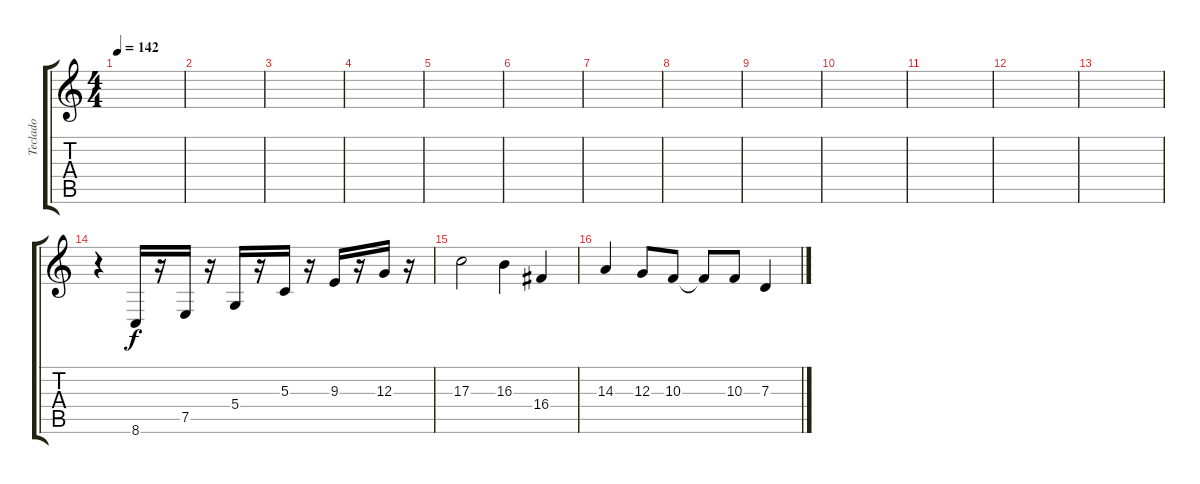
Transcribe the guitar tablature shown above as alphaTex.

\track ("Teclado" "Teclado") {instrument choiraahs}
\staff {score tabs}
\tuning (E4 B3 G3 D3 A2 E2) {hide}
\ts (4 4)
\tempo 142
\clef g2
\ks c
|
|
|
|
|
|
|
|
|
|
|
|
|
r.4{volume 11 instrument contrabass} 8.6.16 r.16 7.5.16 r.16 5.4.16 r.16 5.3.16 r.16 9.3.16 r.16 12.3.16 r.16 |
17.3.2 16.3.4 16.4.4 |
14.3.4 12.3.8 10.3.8 10.3{t}.8 10.3.8 7.3.4
